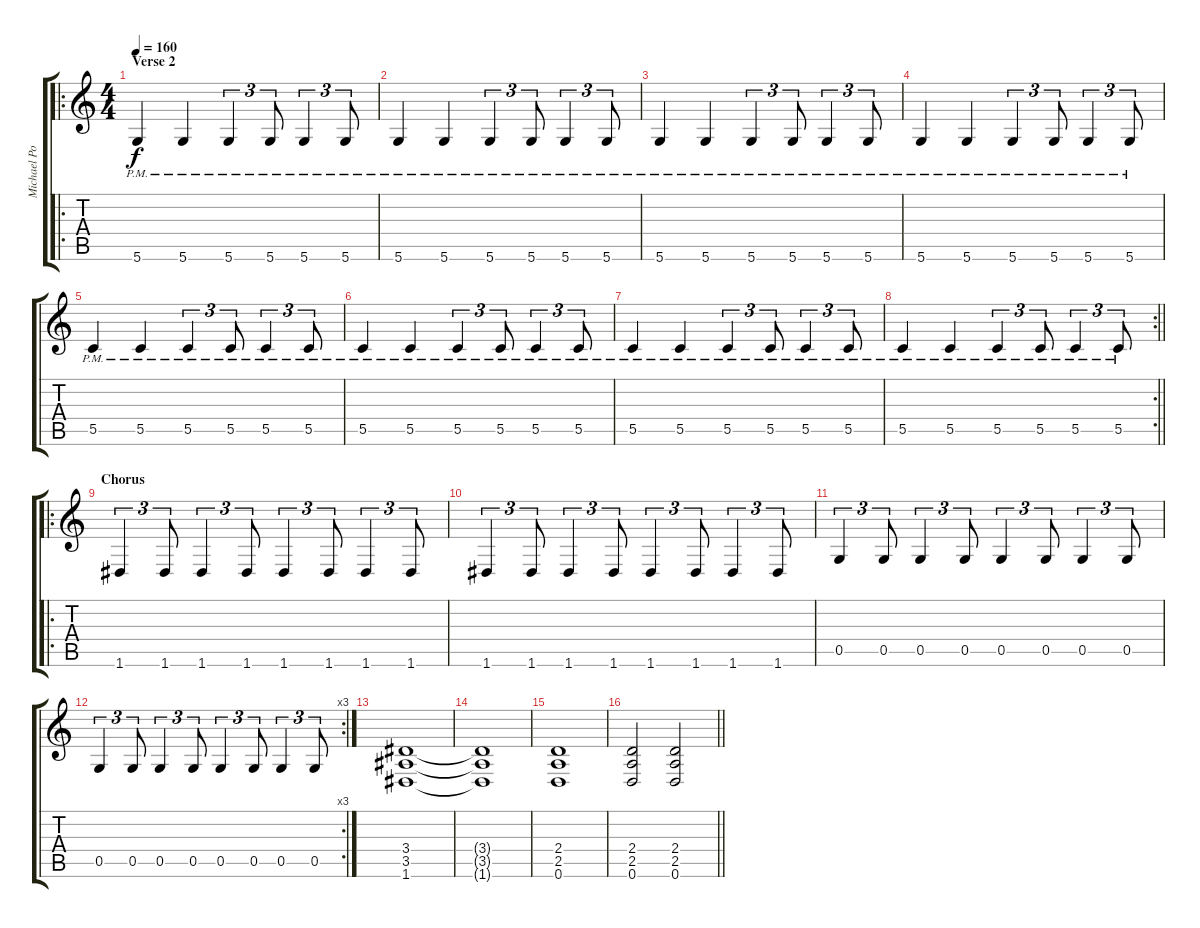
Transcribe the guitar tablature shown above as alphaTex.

\track ("Michael Poulsen" "Michael Po") {instrument distortionguitar}
\staff {score tabs}
\tuning (D4 A3 F3 C3 G2 D2) {hide}
\ro
\ts (4 4)
\section ("" "Verse 2")
\tempo 160
\clef g2
\ks c
5.6{pm}.4{dy f} 5.6{pm}.4 5.6{pm}.4{tu (3 2)} 5.6{pm}.8{tu (3 2)} 5.6{pm}.4{tu (3 2)} 5.6{pm}.8{tu (3 2)} |
5.6{pm}.4 5.6{pm}.4 5.6{pm}.4{tu (3 2)} 5.6{pm}.8{tu (3 2)} 5.6{pm}.4{tu (3 2)} 5.6{pm}.8{tu (3 2)} |
5.6{pm}.4 5.6{pm}.4 5.6{pm}.4{tu (3 2)} 5.6{pm}.8{tu (3 2)} 5.6{pm}.4{tu (3 2)} 5.6{pm}.8{tu (3 2)} |
5.6{pm}.4 5.6{pm}.4 5.6{pm}.4{tu (3 2)} 5.6{pm}.8{tu (3 2)} 5.6{pm}.4{tu (3 2)} 5.6{pm}.8{tu (3 2)} |
5.5{pm}.4 5.5{pm}.4 5.5{pm}.4{tu (3 2)} 5.5{pm}.8{tu (3 2)} 5.5{pm}.4{tu (3 2)} 5.5{pm}.8{tu (3 2)} |
5.5{pm}.4 5.5{pm}.4 5.5{pm}.4{tu (3 2)} 5.5{pm}.8{tu (3 2)} 5.5{pm}.4{tu (3 2)} 5.5{pm}.8{tu (3 2)} |
5.5{pm}.4 5.5{pm}.4 5.5{pm}.4{tu (3 2)} 5.5{pm}.8{tu (3 2)} 5.5{pm}.4{tu (3 2)} 5.5{pm}.8{tu (3 2)} |
\rc 2
\barLineRight lightlight
5.5{pm}.4 5.5{pm}.4 5.5{pm}.4{tu (3 2)} 5.5{pm}.8{tu (3 2)} 5.5{pm}.4{tu (3 2)} 5.5{pm}.8{tu (3 2)} |
\ro
\section ("" "Chorus")
1.6.4{tu (3 2)} 1.6.8{tu (3 2)} 1.6.4{tu (3 2)} 1.6.8{tu (3 2)} 1.6.4{tu (3 2)} 1.6.8{tu (3 2)} 1.6.4{tu (3 2)} 1.6.8{tu (3 2)} |
1.6.4{tu (3 2)} 1.6.8{tu (3 2)} 1.6.4{tu (3 2)} 1.6.8{tu (3 2)} 1.6.4{tu (3 2)} 1.6.8{tu (3 2)} 1.6.4{tu (3 2)} 1.6.8{tu (3 2)} |
0.5.4{tu (3 2)} 0.5.8{tu (3 2)} 0.5.4{tu (3 2)} 0.5.8{tu (3 2)} 0.5.4{tu (3 2)} 0.5.8{tu (3 2)} 0.5.4{tu (3 2)} 0.5.8{tu (3 2)} |
\rc 3
0.5.4{tu (3 2)} 0.5.8{tu (3 2)} 0.5.4{tu (3 2)} 0.5.8{tu (3 2)} 0.5.4{tu (3 2)} 0.5.8{tu (3 2)} 0.5.4{tu (3 2)} 0.5.8{tu (3 2)} |
(3.4 3.5 1.6).1 |
(3.4{t} 3.5{t} 1.6{t}).1 |
(2.4 2.5 0.6).1 |
\barLineRight lightlight
(2.4 2.5 0.6).2 (2.4 2.5 0.6).2
